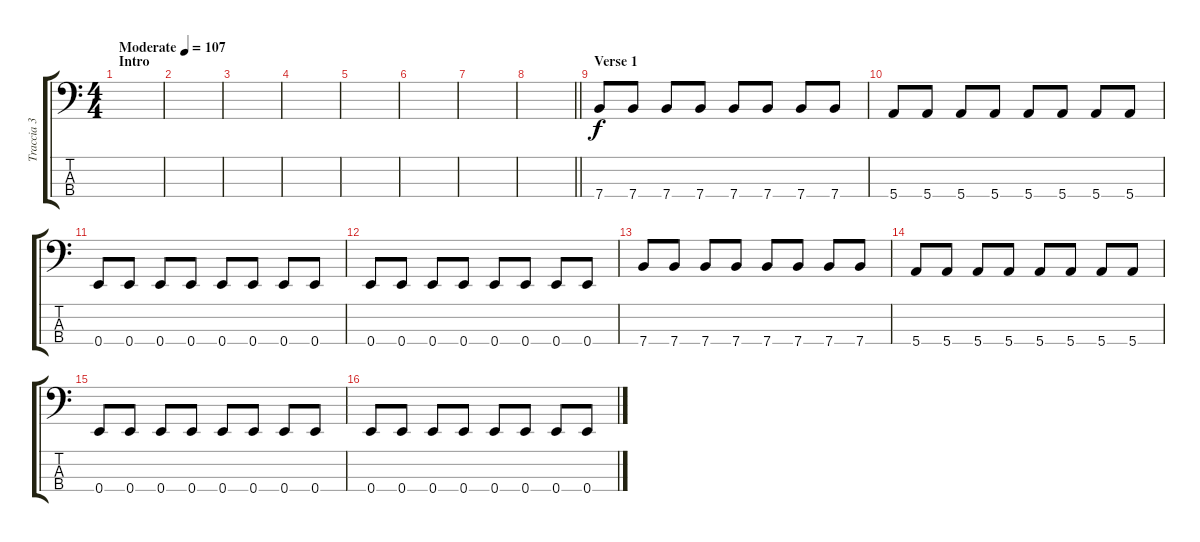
\track ("Traccia 3" "Traccia 3") {instrument electricbassfinger}
\staff {score tabs}
\tuning (G2 D2 A1 E1) {hide}
\ts (4 4)
\section ("" "Intro")
\tempo (107 "Moderate")
\clef f4
\ks c
|
|
|
|
|
|
|
\barLineRight lightlight
|
\section ("" "Verse 1")
7.4.8 7.4.8 7.4.8 7.4.8 7.4.8 7.4.8 7.4.8 7.4.8 |
5.4.8 5.4.8 5.4.8 5.4.8 5.4.8 5.4.8 5.4.8 5.4.8 |
0.4.8 0.4.8 0.4.8 0.4.8 0.4.8 0.4.8 0.4.8 0.4.8 |
0.4.8 0.4.8 0.4.8 0.4.8 0.4.8 0.4.8 0.4.8 0.4.8 |
7.4.8 7.4.8 7.4.8 7.4.8 7.4.8 7.4.8 7.4.8 7.4.8 |
5.4.8 5.4.8 5.4.8 5.4.8 5.4.8 5.4.8 5.4.8 5.4.8 |
0.4.8 0.4.8 0.4.8 0.4.8 0.4.8 0.4.8 0.4.8 0.4.8 |
0.4.8 0.4.8 0.4.8 0.4.8 0.4.8 0.4.8 0.4.8 0.4.8
